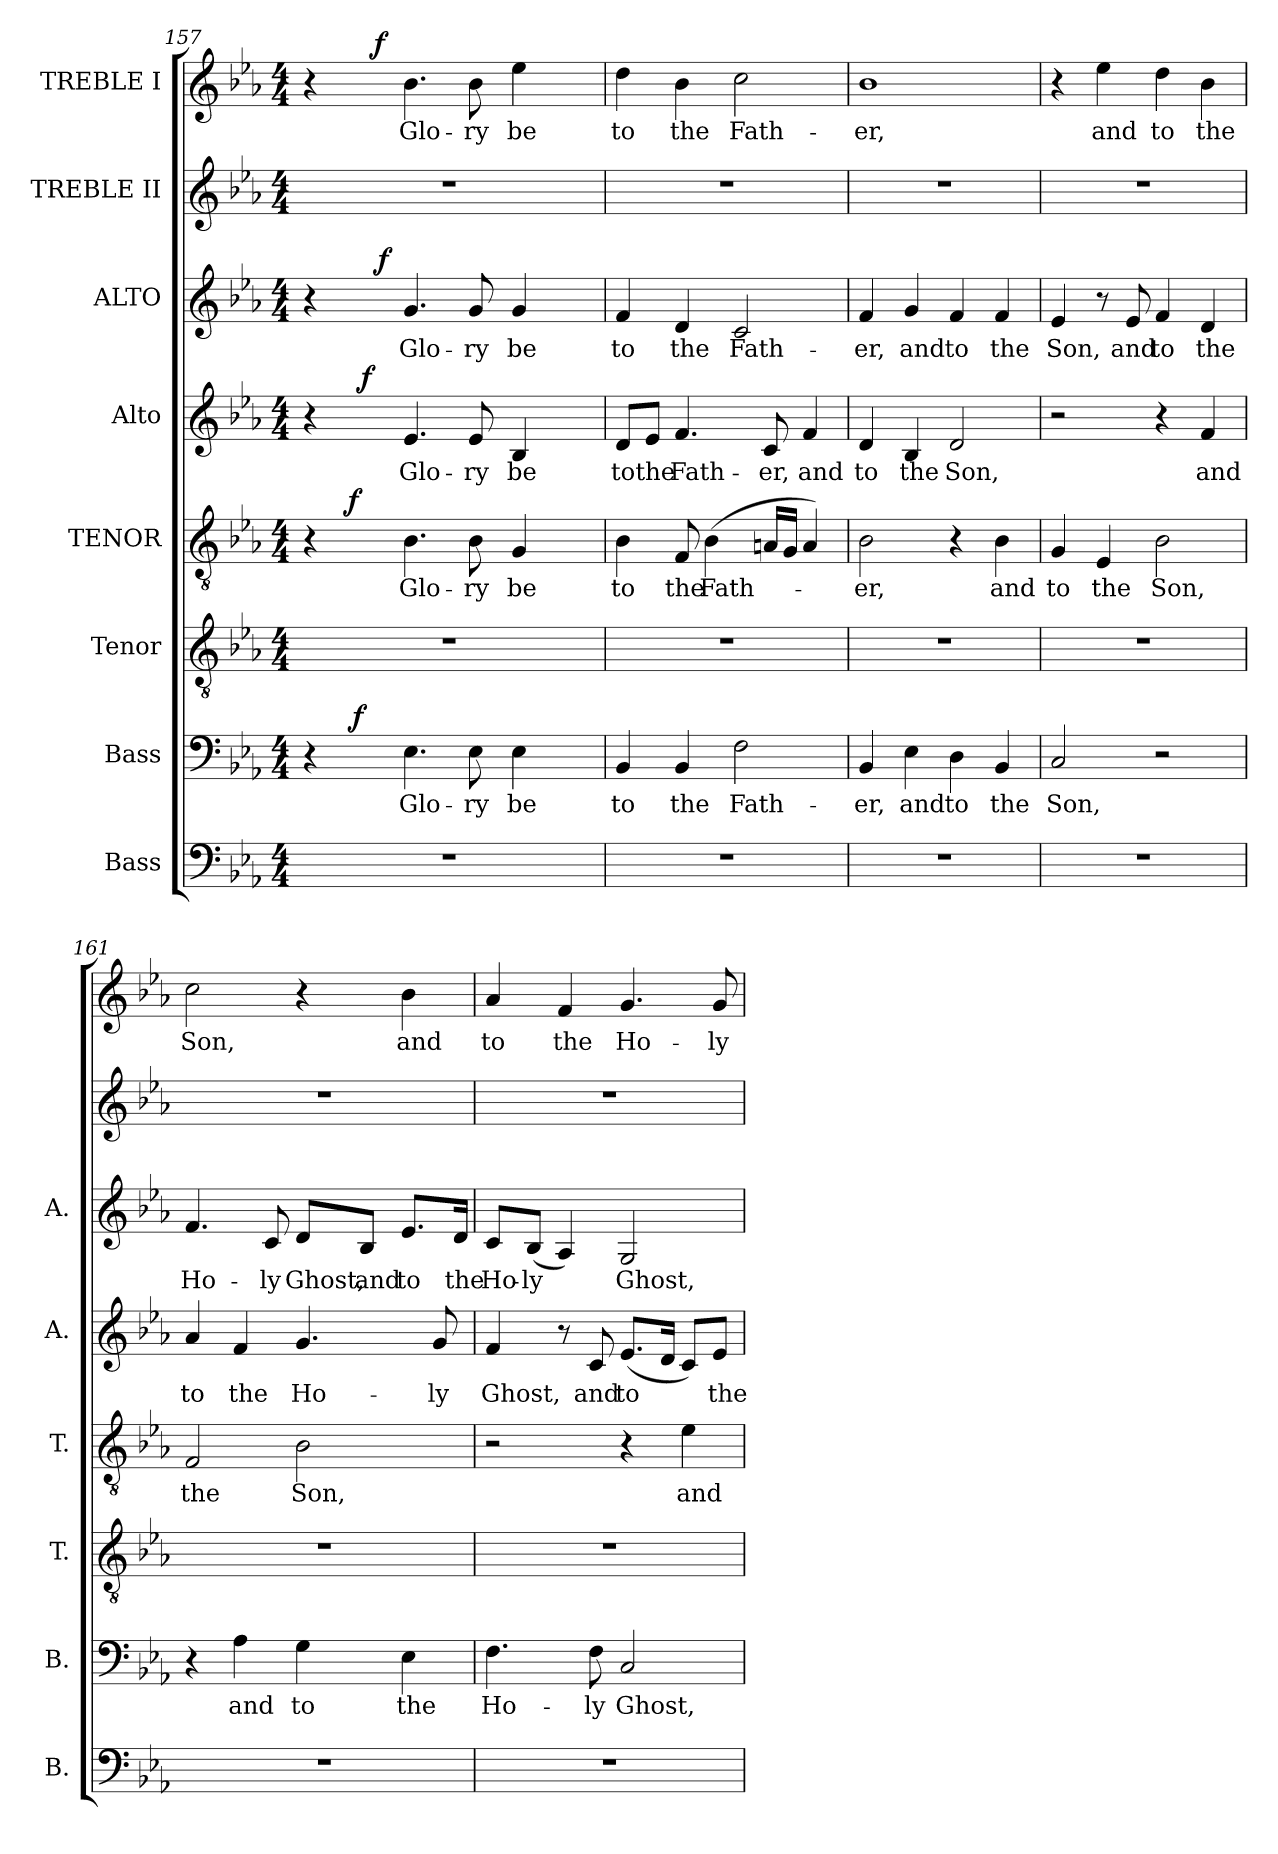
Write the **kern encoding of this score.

**kern	**kern	**text	**dynam	**kern	**kern	**text	**dynam	**kern	**text	**dynam	**kern	**text	**dynam	**kern	**kern	**text	**dynam
*part8	*part7	*part7	*part7	*part6	*part5	*part5	*part5	*part4	*part4	*part4	*part3	*part3	*part3	*part2	*part1	*part1	*part1
*staff8	*staff7	*staff7	*staff7	*staff6	*staff5	*staff5	*staff5	*staff4	*staff4	*staff4	*staff3	*staff3	*staff3	*staff2	*staff1	*staff1	*staff1
*I"Bass	*I"Bass	*	*	*I"Tenor	*I"TENOR	*	*	*I"Alto	*	*	*I"ALTO	*	*	*I"TREBLE II	*I"TREBLE I	*	*
*I'B.	*I'B.	*	*	*I'T.	*I'T.	*	*	*I'A.	*	*	*I'A.	*	*	*	*	*	*
!!LO:PB:g=z
*clefF4	*clefF4	*	*	*clefGv2	*clefGv2	*	*	*clefG2	*	*	*clefG2	*	*	*clefG2	*clefG2	*	*
*	*	*	*	*ITrd7c12	*ITrd7c12	*	*	*	*	*	*	*	*	*	*	*	*
*k[b-e-a-]	*k[b-e-a-]	*	*	*k[b-e-a-]	*k[b-e-a-]	*	*	*k[b-e-a-]	*	*	*k[b-e-a-]	*	*	*k[b-e-a-]	*k[b-e-a-]	*	*
*E-:	*E-:	*	*	*E-:	*E-:	*	*	*E-:	*	*	*E-:	*	*	*E-:	*E-:	*	*
*M4/4	*M4/4	*	*	*M4/4	*M4/4	*	*	*M4/4	*	*	*M4/4	*	*	*M4/4	*M4/4	*	*
=157	=157	=157	=157	=157	=157	=157	=157	=157	=157	=157	=157	=157	=157	=157	=157	=157	=157
*	*^	*	*	*	*^	*	*	*^	*	*	*^	*	*	*	*^	*	*
1r	4r	16ryy	.	.	1r	4r	16ryy	.	.	4r	8ryy	.	.	4r	8ryy	.	.	1r	4r	8ryy	.	.
.	.	32...ryy	.	.	.	.	32ryy	.	.	.	.	.	.	.	.	.	.	.	.	.	.	.
.	.	.	.	.	.	.	64ryy	.	.	.	.	.	.	.	.	.	.	.	.	.	.	.
.	.	.	.	.	.	.	256.ryy	.	.	.	.	.	.	.	.	.	.	.	.	.	.	.
.	.	.	.	.	.	.	2ryy	.	f	.	.	.	.	.	.	.	.	.	.	.	.	.
.	.	2ryy	.	f	.	.	.	.	.	.	.	.	.	.	.	.	.	.	.	.	.	.
.	.	.	.	.	.	.	.	.	.	.	128ryy	.	.	.	32ryy	.	.	.	.	64ryy	.	.
.	.	.	.	.	.	.	.	.	.	.	2ryy	.	f	.	.	.	.	.	.	.	.	.
.	.	.	.	.	.	.	.	.	.	.	.	.	.	.	.	.	.	.	.	128ryy	.	.
.	.	.	.	.	.	.	.	.	.	.	.	.	.	.	.	.	.	.	.	512.ryy	.	.
.	.	.	.	.	.	.	.	.	.	.	.	.	.	.	.	.	.	.	.	2ryy	.	f
.	.	.	.	.	.	.	.	.	.	.	.	.	.	.	2ryy	.	f	.	.	.	.	.
!	!	!	!LO:LY:b:color=#000000	!	!	!	!	!	!	!	!	!	!	!	!	!	!	!	!	!	!	!
!	!	!	!	!	!	!	!	!LO:LY:b:color=#000000	!	!	!	!	!	!	!	!	!	!	!	!	!	!
!	!	!	!	!	!	!	!	!	!	!	!	!LO:LY:b:color=#000000	!	!	!	!	!	!	!	!	!	!
!	!	!	!	!	!	!	!	!	!	!	!	!	!	!	!	!LO:LY:b:color=#000000	!	!	!	!	!	!
!	!	!	!	!	!	!	!	!	!	!	!	!	!	!	!	!	!	!	!	!	!LO:LY:b:color=#000000	!
.	4.E-i\	.	Glo-	.	.	4.BB-i\	.	Glo-	.	4.e-i/	.	Glo-	.	4.gi/	.	Glo-	.	.	4.b-i\	.	Glo-	.
.	.	.	.	.	.	.	4ryy	.	.	.	.	.	.	.	.	.	.	.	.	.	.	.
.	.	4ryy	.	.	.	.	.	.	.	.	.	.	.	.	.	.	.	.	.	.	.	.
!	!	!	!LO:LY:b:color=#000000	!	!	!	!	!	!	!	!	!	!	!	!	!	!	!	!	!	!	!
!	!	!	!	!	!	!	!	!LO:LY:b:color=#000000	!	!	!	!	!	!	!	!	!	!	!	!	!	!
!	!	!	!	!	!	!	!	!	!	!	!	!LO:LY:b:color=#000000	!	!	!	!	!	!	!	!	!	!
!	!	!	!	!	!	!	!	!	!	!	!	!	!	!	!	!LO:LY:b:color=#000000	!	!	!	!	!	!
!	!	!	!	!	!	!	!	!	!	!	!	!	!	!	!	!	!	!	!	!	!LO:LY:b:color=#000000	!
.	8E-i\	.	-ry	.	.	8BB-i\	.	-ry	.	8e-i/	.	-ry	.	8gi/	.	-ry	.	.	8b-i\	.	-ry	.
.	.	.	.	.	.	.	.	.	.	.	4ryy	.	.	.	.	.	.	.	.	.	.	.
.	.	.	.	.	.	.	.	.	.	.	.	.	.	.	.	.	.	.	.	4ryy	.	.
.	.	.	.	.	.	.	.	.	.	.	.	.	.	.	4ryy	.	.	.	.	.	.	.
!	!	!	!LO:LY:b:color=#000000	!	!	!	!	!	!	!	!	!	!	!	!	!	!	!	!	!	!	!
!	!	!	!	!	!	!	!	!LO:LY:b:color=#000000	!	!	!	!	!	!	!	!	!	!	!	!	!	!
!	!	!	!	!	!	!	!	!	!	!	!	!LO:LY:b:color=#000000	!	!	!	!	!	!	!	!	!	!
!	!	!	!	!	!	!	!	!	!	!	!	!	!	!	!	!LO:LY:b:color=#000000	!	!	!	!	!	!
!	!	!	!	!	!	!	!	!	!	!	!	!	!	!	!	!	!	!	!	!	!LO:LY:b:color=#000000	!
.	4E-i\	.	be	.	.	4GGi/	.	be	.	4B-i/	.	be	.	4gi/	.	be	.	.	4ee-i\	.	be	.
.	.	.	.	.	.	.	8ryy	.	.	.	.	.	.	.	.	.	.	.	.	.	.	.
.	.	8ryy	.	.	.	.	.	.	.	.	.	.	.	.	.	.	.	.	.	.	.	.
.	.	.	.	.	.	.	.	.	.	.	16...ryy	.	.	.	.	.	.	.	.	.	.	.
.	.	.	.	.	.	.	.	.	.	.	.	.	.	.	.	.	.	.	.	16ryy	.	.
.	.	.	.	.	.	.	.	.	.	.	.	.	.	.	16.ryy	.	.	.	.	.	.	.
.	.	.	.	.	.	.	.	.	.	.	.	.	.	.	.	.	.	.	.	32ryy	.	.
.	.	.	.	.	.	.	128ryy	.	.	.	.	.	.	.	.	.	.	.	.	.	.	.
.	.	.	.	.	.	.	.	.	.	.	.	.	.	.	.	.	.	.	.	256ryy	.	.
.	.	256ryy	.	.	.	.	.	.	.	.	.	.	.	.	.	.	.	.	.	.	.	.
.	.	.	.	.	.	.	512ryy	.	.	.	.	.	.	.	.	.	.	.	.	.	.	.
.	.	.	.	.	.	.	.	.	.	.	.	.	.	.	.	.	.	.	.	1024ryy	.	.
*	*	*	*	*	*	*v	*v	*	*	*	*	*	*	*v	*v	*	*	*	*v	*v	*	*
*	*v	*v	*	*	*	*	*	*	*v	*v	*	*	*	*	*	*	*	*	*
=158	=158	=158	=158	=158	=158	=158	=158	=158	=158	=158	=158	=158	=158	=158	=158	=158	=158
*	*^	*	*	*	*^	*	*	*^	*	*	*^	*	*	*	*^	*	*
!	!	!	!LO:LY:b:color=#000000	!	!	!	!	!	!	!	!	!	!	!	!	!	!	!	!	!	!	!
*	*	*	*	*	*	*v	*v	*	*	*	*	*	*	*v	*v	*	*	*	*v	*v	*	*
*	*v	*v	*	*	*	*	*	*	*v	*v	*	*	*	*	*	*	*	*	*
*	*^	*	*	*	*^	*	*	*^	*	*	*^	*	*	*	*^	*	*
!	!	!	!	!	!	!	!	!LO:LY:b:color=#000000	!	!	!	!	!	!	!	!	!	!	!	!	!	!
*	*	*	*	*	*	*v	*v	*	*	*	*	*	*	*v	*v	*	*	*	*v	*v	*	*
*	*v	*v	*	*	*	*	*	*	*v	*v	*	*	*	*	*	*	*	*	*
*	*^	*	*	*	*^	*	*	*^	*	*	*^	*	*	*	*^	*	*
!	!	!	!	!	!	!	!	!	!	!	!	!LO:LY:b:color=#000000	!	!	!	!	!	!	!	!	!	!
*	*	*	*	*	*	*v	*v	*	*	*	*	*	*	*v	*v	*	*	*	*v	*v	*	*
*	*v	*v	*	*	*	*	*	*	*v	*v	*	*	*	*	*	*	*	*	*
*	*^	*	*	*	*^	*	*	*^	*	*	*^	*	*	*	*^	*	*
!	!	!	!	!	!	!	!	!	!	!	!	!	!	!	!	!LO:LY:b:color=#000000	!	!	!	!	!	!
*	*	*	*	*	*	*v	*v	*	*	*	*	*	*	*v	*v	*	*	*	*v	*v	*	*
*	*v	*v	*	*	*	*	*	*	*v	*v	*	*	*	*	*	*	*	*	*
*	*^	*	*	*	*^	*	*	*^	*	*	*^	*	*	*	*^	*	*
!	!	!	!	!	!	!	!	!	!	!	!	!	!	!	!	!	!	!	!	!	!LO:LY:b:color=#000000	!
*	*	*	*	*	*	*v	*v	*	*	*	*	*	*	*v	*v	*	*	*	*v	*v	*	*
*	*v	*v	*	*	*	*	*	*	*v	*v	*	*	*	*	*	*	*	*	*
1r	4BB-i/	to	.	1r	4BB-i\	to	.	8di/L	to	.	4fi/	to	.	1r	4ddi\	to	.
!	!	!	!	!	!	!	!	!	!LO:LY:b:color=#000000	!	!	!	!	!	!	!	!
.	.	.	.	.	.	.	.	8e-i/J	the	.	.	.	.	.	.	.	.
!	!	!LO:LY:b:color=#000000	!	!	!	!	!	!	!	!	!	!	!	!	!	!	!
!	!	!	!	!	!	!LO:LY:b:color=#000000	!	!	!	!	!	!	!	!	!	!	!
!	!	!	!	!	!	!	!	!	!LO:LY:b:color=#000000	!	!	!	!	!	!	!	!
!	!	!	!	!	!	!	!	!	!	!	!	!LO:LY:b:color=#000000	!	!	!	!	!
!	!	!	!	!	!	!	!	!	!	!	!	!	!	!	!	!LO:LY:b:color=#000000	!
.	4BB-i/	the	.	.	8FFi/	the	.	4.fi/	Fath-	.	4di/	the	.	.	4b-i\	the	.
!	!	!	!	!	!	!LO:LY:b:color=#000000	!	!	!	!	!	!	!	!	!	!	!
.	.	.	.	.	(4BB-i\	Fath-	.	.	.	.	.	.	.	.	.	.	.
!	!	!LO:LY:b:color=#000000	!	!	!	!	!	!	!	!	!	!	!	!	!	!	!
!	!	!	!	!	!	!	!	!	!	!	!	!LO:LY:b:color=#000000	!	!	!	!	!
!	!	!	!	!	!	!	!	!	!	!	!	!	!	!	!	!LO:LY:b:color=#000000	!
.	2Fi\	Fath-	.	.	.	.	.	.	.	.	2ci/	Fath-	.	.	2cci\	Fath-	.
!	!	!	!	!	!	!	!	!	!LO:LY:b:color=#000000	!	!	!	!	!	!	!	!
.	.	.	.	.	16AAni/LL	.	.	8ci/	-er,	.	.	.	.	.	.	.	.
.	.	.	.	.	16GGi/JJ	.	.	.	.	.	.	.	.	.	.	.	.
!	!	!	!	!	!	!	!	!	!LO:LY:b:color=#000000	!	!	!	!	!	!	!	!
.	.	.	.	.	4AAi/)	.	.	4fi/	and	.	.	.	.	.	.	.	.
=159	=159	=159	=159	=159	=159	=159	=159	=159	=159	=159	=159	=159	=159	=159	=159	=159	=159
!	!	!LO:LY:b:color=#000000	!	!	!	!	!	!	!	!	!	!	!	!	!	!	!
!	!	!	!	!	!	!LO:LY:b:color=#000000	!	!	!	!	!	!	!	!	!	!	!
!	!	!	!	!	!	!	!	!	!LO:LY:b:color=#000000	!	!	!	!	!	!	!	!
!	!	!	!	!	!	!	!	!	!	!	!	!LO:LY:b:color=#000000	!	!	!	!	!
!	!	!	!	!	!	!	!	!	!	!	!	!	!	!	!	!LO:LY:b:color=#000000	!
1r	4BB-i/	-er,	.	1r	2BB-i\	-er,	.	4di/	to	.	4fi/	-er,	.	1r	1b-i	-er,	.
!	!	!LO:LY:b:color=#000000	!	!	!	!	!	!	!	!	!	!	!	!	!	!	!
!	!	!	!	!	!	!	!	!	!LO:LY:b:color=#000000	!	!	!	!	!	!	!	!
!	!	!	!	!	!	!	!	!	!	!	!	!LO:LY:b:color=#000000	!	!	!	!	!
.	4E-i\	and	.	.	.	.	.	4B-i/	the	.	4gi/	and	.	.	.	.	.
!	!	!LO:LY:b:color=#000000	!	!	!	!	!	!	!	!	!	!	!	!	!	!	!
!	!	!	!	!	!	!	!	!	!LO:LY:b:color=#000000	!	!	!	!	!	!	!	!
!	!	!	!	!	!	!	!	!	!	!	!	!LO:LY:b:color=#000000	!	!	!	!	!
.	4Di\	to	.	.	4r	.	.	2di/	Son,	.	4fi/	to	.	.	.	.	.
!	!	!LO:LY:b:color=#000000	!	!	!	!	!	!	!	!	!	!	!	!	!	!	!
!	!	!	!	!	!	!LO:LY:b:color=#000000	!	!	!	!	!	!	!	!	!	!	!
!	!	!	!	!	!	!	!	!	!	!	!	!LO:LY:b:color=#000000	!	!	!	!	!
.	4BB-i/	the	.	.	4BB-i\	and	.	.	.	.	4fi/	the	.	.	.	.	.
=160	=160	=160	=160	=160	=160	=160	=160	=160	=160	=160	=160	=160	=160	=160	=160	=160	=160
!	!	!LO:LY:b:color=#000000	!	!	!	!	!	!	!	!	!	!	!	!	!	!	!
!	!	!	!	!	!	!LO:LY:b:color=#000000	!	!	!	!	!	!	!	!	!	!	!
!	!	!	!	!	!	!	!	!	!	!	!	!LO:LY:b:color=#000000	!	!	!	!	!
1r	2Ci/	Son,	.	1r	4GGi/	to	.	2r	.	.	4e-i/	Son,	.	1r	4r	.	.
!	!	!	!	!	!	!LO:LY:b:color=#000000	!	!	!	!	!	!	!	!	!	!	!
!	!	!	!	!	!	!	!	!	!	!	!	!	!	!	!	!LO:LY:b:color=#000000	!
.	.	.	.	.	4EE-i/	the	.	.	.	.	8r	.	.	.	4ee-i\	and	.
!	!	!	!	!	!	!	!	!	!	!	!	!LO:LY:b:color=#000000	!	!	!	!	!
.	.	.	.	.	.	.	.	.	.	.	8e-i/	and	.	.	.	.	.
!	!	!	!	!	!	!LO:LY:b:color=#000000	!	!	!	!	!	!	!	!	!	!	!
!	!	!	!	!	!	!	!	!	!	!	!	!LO:LY:b:color=#000000	!	!	!	!	!
!	!	!	!	!	!	!	!	!	!	!	!	!	!	!	!	!LO:LY:b:color=#000000	!
.	2r	.	.	.	2BB-i\	Son,	.	4r	.	.	4fi/	to	.	.	4ddi\	to	.
!	!	!	!	!	!	!	!	!	!LO:LY:b:color=#000000	!	!	!	!	!	!	!	!
!	!	!	!	!	!	!	!	!	!	!	!	!LO:LY:b:color=#000000	!	!	!	!	!
!	!	!	!	!	!	!	!	!	!	!	!	!	!	!	!	!LO:LY:b:color=#000000	!
.	.	.	.	.	.	.	.	4fi/	and	.	4di/	the	.	.	4b-i\	the	.
!!LO:LB:g=z
=161	=161	=161	=161	=161	=161	=161	=161	=161	=161	=161	=161	=161	=161	=161	=161	=161	=161
!	!	!	!	!	!	!LO:LY:b:color=#000000	!	!	!	!	!	!	!	!	!	!	!
!	!	!	!	!	!	!	!	!	!LO:LY:b:color=#000000	!	!	!	!	!	!	!	!
!	!	!	!	!	!	!	!	!	!	!	!	!LO:LY:b:color=#000000	!	!	!	!	!
!	!	!	!	!	!	!	!	!	!	!	!	!	!	!	!	!LO:LY:b:color=#000000	!
1r	4r	.	.	1r	2FFi/	the	.	4a-i/	to	.	4.fi/	Ho-	.	1r	2cci\	Son,	.
!	!	!LO:LY:b:color=#000000	!	!	!	!	!	!	!	!	!	!	!	!	!	!	!
!	!	!	!	!	!	!	!	!	!LO:LY:b:color=#000000	!	!	!	!	!	!	!	!
.	4A-i\	and	.	.	.	.	.	4fi/	the	.	.	.	.	.	.	.	.
!	!	!	!	!	!	!	!	!	!	!	!	!LO:LY:b:color=#000000	!	!	!	!	!
.	.	.	.	.	.	.	.	.	.	.	8ci/	-ly	.	.	.	.	.
!	!	!LO:LY:b:color=#000000	!	!	!	!	!	!	!	!	!	!	!	!	!	!	!
!	!	!	!	!	!	!LO:LY:b:color=#000000	!	!	!	!	!	!	!	!	!	!	!
!	!	!	!	!	!	!	!	!	!LO:LY:b:color=#000000	!	!	!	!	!	!	!	!
!	!	!	!	!	!	!	!	!	!	!	!	!LO:LY:b:color=#000000	!	!	!	!	!
.	4Gi\	to	.	.	2BB-i\	Son,	.	4.gi/	Ho-	.	8di/L	Ghost,	.	.	4r	.	.
!	!	!	!	!	!	!	!	!	!	!	!	!LO:LY:b:color=#000000	!	!	!	!	!
.	.	.	.	.	.	.	.	.	.	.	8B-i/J	and	.	.	.	.	.
!	!	!LO:LY:b:color=#000000	!	!	!	!	!	!	!	!	!	!	!	!	!	!	!
!	!	!	!	!	!	!	!	!	!	!	!	!LO:LY:b:color=#000000	!	!	!	!	!
!	!	!	!	!	!	!	!	!	!	!	!	!	!	!	!	!LO:LY:b:color=#000000	!
.	4E-i\	the	.	.	.	.	.	.	.	.	8.e-i/L	to	.	.	4b-i\	and	.
!	!	!	!	!	!	!	!	!	!LO:LY:b:color=#000000	!	!	!	!	!	!	!	!
.	.	.	.	.	.	.	.	8gi/	-ly	.	.	.	.	.	.	.	.
!	!	!	!	!	!	!	!	!	!	!	!	!LO:LY:b:color=#000000	!	!	!	!	!
.	.	.	.	.	.	.	.	.	.	.	16di/Jk	the	.	.	.	.	.
=162	=162	=162	=162	=162	=162	=162	=162	=162	=162	=162	=162	=162	=162	=162	=162	=162	=162
!	!	!LO:LY:b:color=#000000	!	!	!	!	!	!	!	!	!	!	!	!	!	!	!
!	!	!	!	!	!	!	!	!	!LO:LY:b:color=#000000	!	!	!	!	!	!	!	!
!	!	!	!	!	!	!	!	!	!	!	!	!LO:LY:b:color=#000000	!	!	!	!	!
!	!	!	!	!	!	!	!	!	!	!	!	!	!	!	!	!LO:LY:b:color=#000000	!
1r	4.Fi\	Ho-	.	1r	2r	.	.	4fi/	Ghost,	.	8ci/L	Ho-	.	1r	4a-i/	to	.
!	!	!	!	!	!	!	!	!	!	!	!	!LO:LY:b:color=#000000	!	!	!	!	!
.	.	.	.	.	.	.	.	.	.	.	(8B-i/J	-ly	.	.	.	.	.
!	!	!	!	!	!	!	!	!	!	!	!	!	!	!	!	!LO:LY:b:color=#000000	!
.	.	.	.	.	.	.	.	8r	.	.	4A-i/)	.	.	.	4fi/	the	.
!	!	!LO:LY:b:color=#000000	!	!	!	!	!	!	!	!	!	!	!	!	!	!	!
!	!	!	!	!	!	!	!	!	!LO:LY:b:color=#000000	!	!	!	!	!	!	!	!
.	8Fi\	-ly	.	.	.	.	.	8ci/	and	.	.	.	.	.	.	.	.
!	!	!LO:LY:b:color=#000000	!	!	!	!	!	!	!	!	!	!	!	!	!	!	!
!	!	!	!	!	!	!	!	!	!LO:LY:b:color=#000000	!	!	!	!	!	!	!	!
!	!	!	!	!	!	!	!	!	!	!	!	!LO:LY:b:color=#000000	!	!	!	!	!
!	!	!	!	!	!	!	!	!	!	!	!	!	!	!	!	!LO:LY:b:color=#000000	!
.	2Ci/	Ghost,	.	.	4r	.	.	(8.e-i/L	to	.	2Gi/	Ghost,	.	.	4.gi/	Ho-	.
.	.	.	.	.	.	.	.	16di/Jk	.	.	.	.	.	.	.	.	.
!	!	!	!	!	!	!LO:LY:b:color=#000000	!	!	!	!	!	!	!	!	!	!	!
.	.	.	.	.	4E-i\	and	.	8ci/L)	.	.	.	.	.	.	.	.	.
!	!	!	!	!	!	!	!	!	!LO:LY:b:color=#000000	!	!	!	!	!	!	!	!
!	!	!	!	!	!	!	!	!	!	!	!	!	!	!	!	!LO:LY:b:color=#000000	!
.	.	.	.	.	.	.	.	8e-i/J	the	.	.	.	.	.	8gi/	-ly	.
=	=	=	=	=	=	=	=	=	=	=	=	=	=	=	=	=	=
*-	*-	*-	*-	*-	*-	*-	*-	*-	*-	*-	*-	*-	*-	*-	*-	*-	*-
